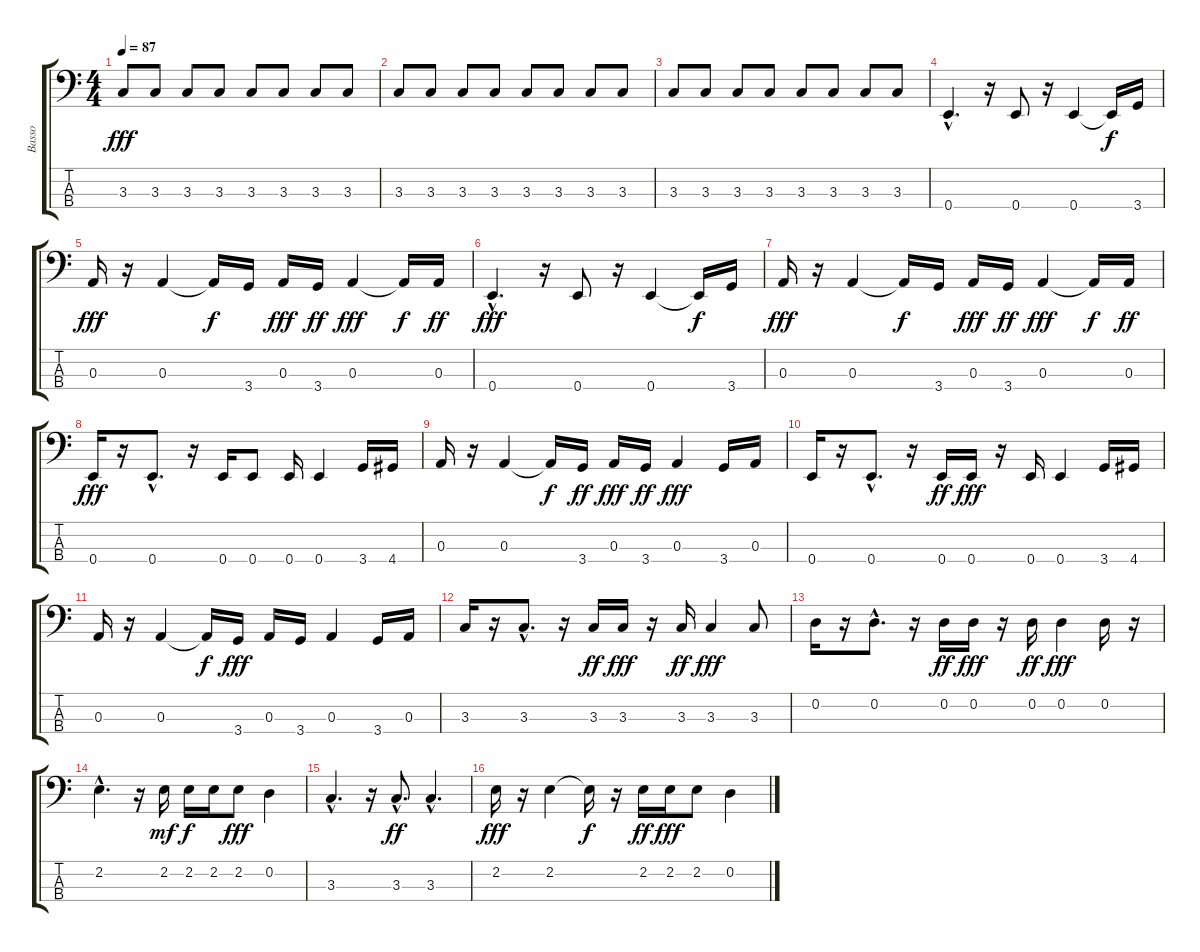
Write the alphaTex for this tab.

\track ("Basso" "Basso") {instrument fretlessbass}
\staff {score tabs}
\tuning (G2 D2 A1 E1) {hide}
\ts (4 4)
\tempo 87
\clef f4
\ks c
3.3.8{dy fff} 3.3.8 3.3.8 3.3.8 3.3.8 3.3.8 3.3.8 3.3.8 |
3.3.8 3.3.8 3.3.8 3.3.8 3.3.8 3.3.8 3.3.8 3.3.8 |
3.3.8 3.3.8 3.3.8 3.3.8 3.3.8 3.3.8 3.3.8 3.3.8 |
0.4{hac}.4{d} r.16 0.4.8 r.16 0.4.4 0.4{t}.16{dy f} 3.4.16 |
0.3.16{dy fff} r.16 0.3.4 0.3{t}.16{dy f} 3.4.16 0.3.16{dy fff} 3.4.16{dy ff} 0.3.4{dy fff} 0.3{t}.16{dy f} 0.3.16{dy ff} |
0.4{hac}.4{d dy fff} r.16 0.4.8 r.16 0.4.4 0.4{t}.16{dy f} 3.4.16 |
0.3.16{dy fff} r.16 0.3.4 0.3{t}.16{dy f} 3.4.16 0.3.16{dy fff} 3.4.16{dy ff} 0.3.4{dy fff} 0.3{t}.16{dy f} 0.3.16{dy ff} |
0.4.16{dy fff} r.16 0.4{hac}.8{d} r.16 0.4.16 0.4.8 0.4.16 0.4.4 3.4.16 4.4.16 |
0.3.16 r.16 0.3.4 0.3{t}.16{dy f} 3.4.16{dy ff} 0.3.16{dy fff} 3.4.16{dy ff} 0.3.4{dy fff} 3.4.16 0.3.16 |
0.4.16 r.16 0.4{hac}.8{d} r.16 0.4.16{dy ff} 0.4.16{dy fff} r.16 0.4.16 0.4.4 3.4.16 4.4.16 |
0.3.16 r.16 0.3.4 0.3{t}.16{dy f} 3.4.16{dy fff} 0.3.16 3.4.16 0.3.4 3.4.16 0.3.16 |
3.3.16 r.16 3.3{hac}.8{d} r.16 3.3.16{dy ff} 3.3.16{dy fff} r.16 3.3.16{dy ff} 3.3.4{dy fff} 3.3.8 |
0.2.16 r.16 0.2{hac}.8{d} r.16 0.2.16{dy ff} 0.2.16{dy fff} r.16 0.2.16{dy ff} 0.2.4{dy fff} 0.2.16 r.16 |
2.2{hac}.4{d} r.16 2.2.16{dy mf} 2.2.16{dy f} 2.2.16 2.2.8{dy fff} 0.2.4 |
3.3{hac}.4{d} r.16 3.3{hac}.8{d dy ff} 3.3{hac}.4{d} |
2.2.16{dy fff} r.16 2.2.4 2.2{t}.16{dy f} r.16 2.2.16{dy ff} 2.2.16{dy fff} 2.2.8 0.2.4
